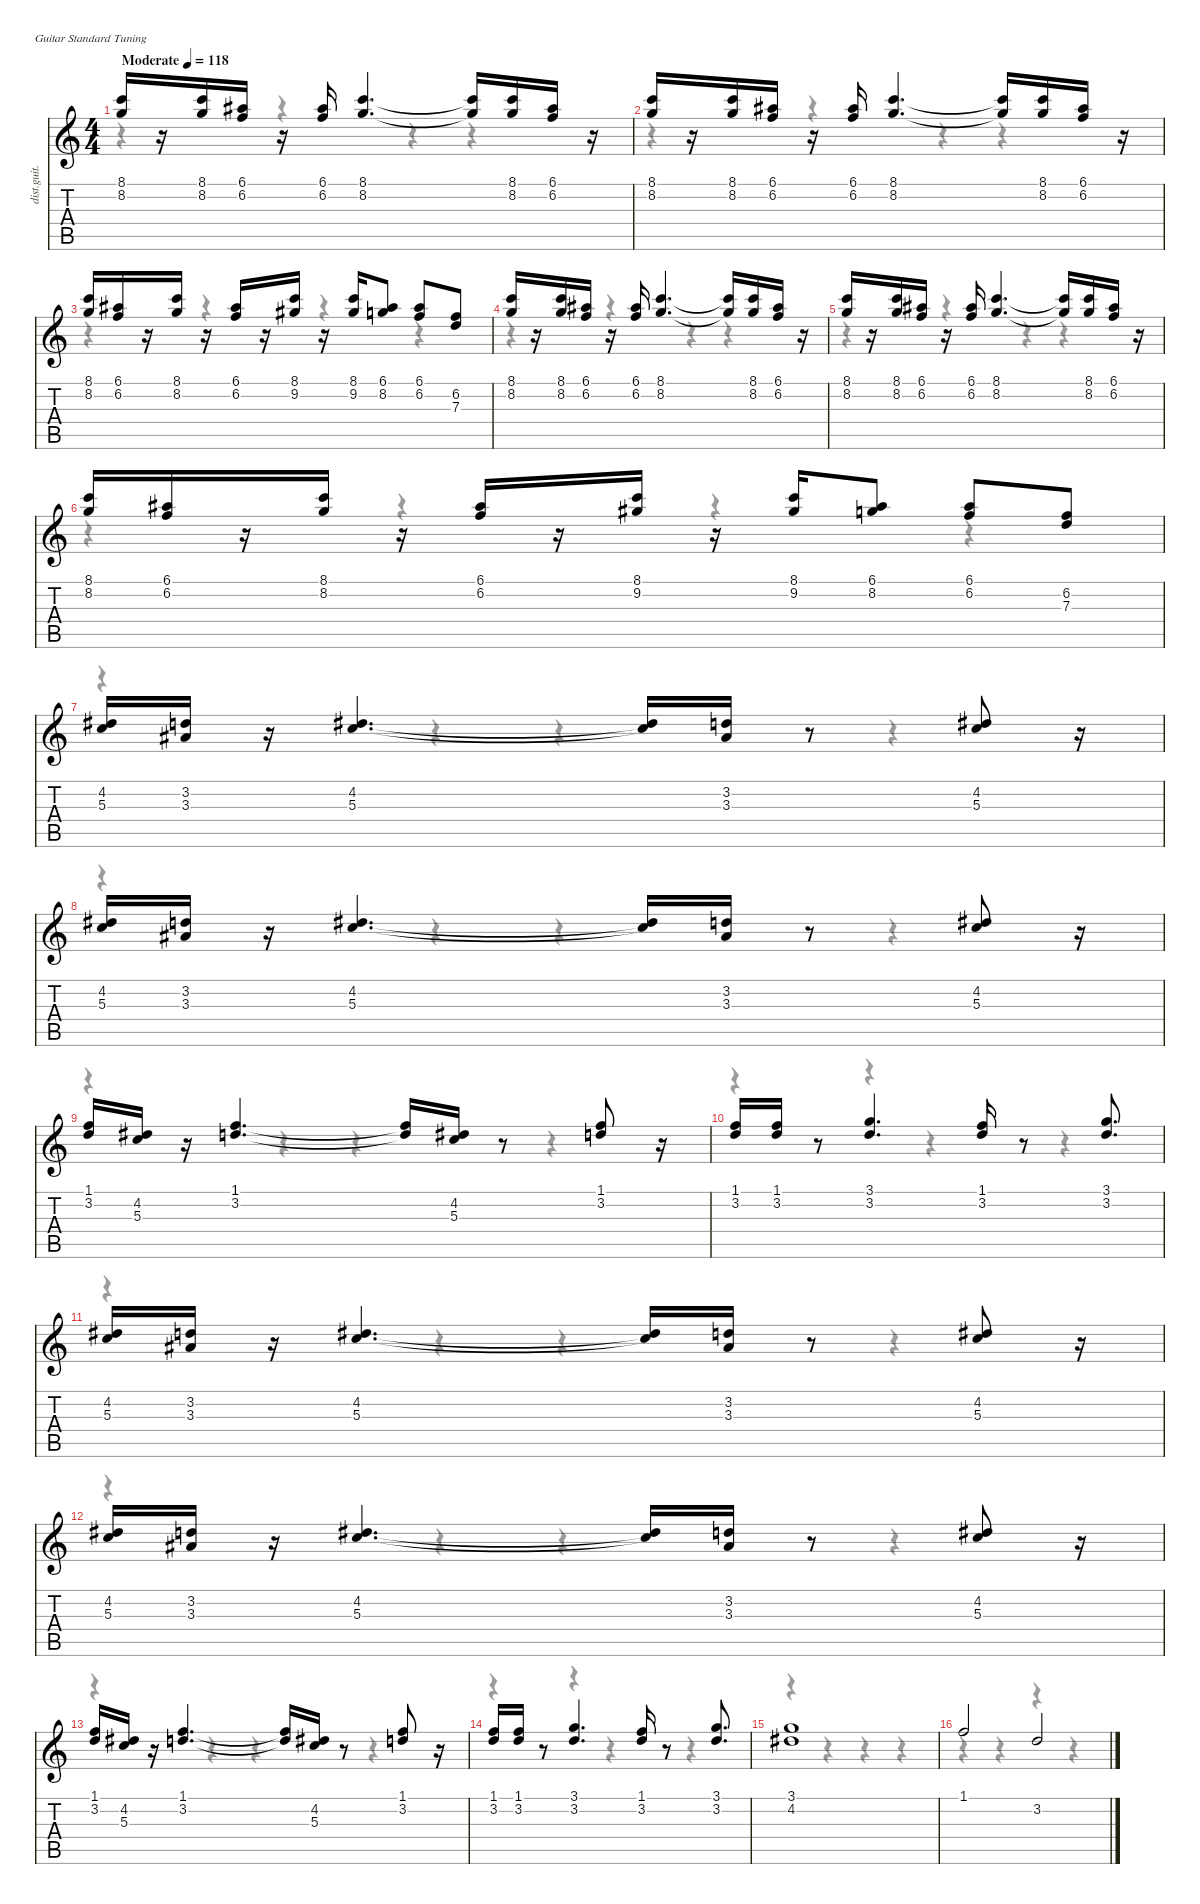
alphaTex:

\defaultSystemsLayout 4
\hideDynamics
\bracketExtendMode nobrackets
\track ("Rhythm 1" "dist.guit.") {instrument distortionguitar}
\staff {score tabs}
\tuning (E4 B3 G3 D3 A2 E2)
\voice
\ts (4 4)
\beaming (8 2 2 2 2)
\tempo (118 "Moderate")
\clef g2
\ks c
(8.1 8.2).16{dy f instrument distortionguitar} r.16 (8.1 8.2).16 (6.1{acc #} 6.2).16 r.16 (6.1{acc #} 6.2).16 (8.1 8.2).4{d} (8.1{t} 8.2{t}).16 (8.1 8.2).16 (6.1{acc #} 6.2).16 r.16 |
(8.1 8.2).16 r.16 (8.1 8.2).16 (6.1{acc #} 6.2).16 r.16 (6.1{acc #} 6.2).16 (8.1 8.2).4{d} (8.1{t} 8.2{t}).16 (8.1 8.2).16 (6.1{acc #} 6.2).16 r.16 |
(8.1 8.2).16 (6.1{acc #} 6.2).16 r.16 (8.1 8.2).16 r.16 (6.1{acc #} 6.2).16 r.16 (8.1 9.2{acc #}).16 r.16 (8.1 9.2{acc #}).16 (6.1{acc #} 8.2).8 (6.1{acc #} 6.2).8 (6.2 7.3).8 |
(8.1 8.2).16 r.16 (8.1 8.2).16 (6.1{acc #} 6.2).16 r.16 (6.1{acc #} 6.2).16 (8.1 8.2).4{d} (8.1{t} 8.2{t}).16 (8.1 8.2).16 (6.1{acc #} 6.2).16 r.16 |
(8.1 8.2).16 r.16 (8.1 8.2).16 (6.1{acc #} 6.2).16 r.16 (6.1{acc #} 6.2).16 (8.1 8.2).4{d} (8.1{t} 8.2{t}).16 (8.1 8.2).16 (6.1{acc #} 6.2).16 r.16 |
(8.1 8.2).16 (6.1{acc #} 6.2).16 r.16 (8.1 8.2).16 r.16 (6.1{acc #} 6.2).16 r.16 (8.1 9.2{acc #}).16 r.16 (8.1 9.2{acc #}).16 (6.1{acc #} 8.2).8 (6.1{acc #} 6.2).8 (6.2 7.3).8 |
(4.2{acc #} 5.3).16 (3.2 3.3{acc #}).16 r.16 (4.2{acc #} 5.3).4{d} (4.2{t acc #} 5.3{t}).16 (3.2 3.3{acc #}).16 r.8 (4.2{acc #} 5.3).8 r.16 |
(4.2{acc #} 5.3).16 (3.2 3.3{acc #}).16 r.16 (4.2{acc #} 5.3).4{d} (4.2{t acc #} 5.3{t}).16 (3.2 3.3{acc #}).16 r.8 (4.2{acc #} 5.3).8 r.16 |
(1.1 3.2).16 (4.2{acc #} 5.3).16 r.16 (1.1 3.2).4{d} (1.1{t} 3.2{t}).16 (4.2{acc #} 5.3).16 r.8 (1.1 3.2).8 r.16 |
(1.1 3.2).16 (1.1 3.2).16 r.8 (3.1 3.2).4{d} (1.1 3.2).16 r.8 (3.1 3.2).8{d} |
(4.2{acc #} 5.3).16 (3.2 3.3{acc #}).16 r.16 (4.2{acc #} 5.3).4{d} (4.2{t acc #} 5.3{t}).16 (3.2 3.3{acc #}).16 r.8 (4.2{acc #} 5.3).8 r.16 |
(4.2{acc #} 5.3).16 (3.2 3.3{acc #}).16 r.16 (4.2{acc #} 5.3).4{d} (4.2{t acc #} 5.3{t}).16 (3.2 3.3{acc #}).16 r.8 (4.2{acc #} 5.3).8 r.16 |
(1.1 3.2).16 (4.2{acc #} 5.3).16 r.16 (1.1 3.2).4{d} (1.1{t} 3.2{t}).16 (4.2{acc #} 5.3).16 r.8 (1.1 3.2).8 r.16 |
(1.1 3.2).16 (1.1 3.2).16 r.8 (3.1 3.2).4{d} (1.1 3.2).16 r.8 (3.1 3.2).8{d} |
(3.1 4.2{acc #}).1 |
1.1.2 3.2.2
\voice
\clef g2
\ottava regular
\simile none
\ks c
r.4{dy mf} r.4 r.4 r.4 |
r.4 r.4 r.4 r.4 |
r.4 r.4 r.4 r.4 |
r.4 r.4 r.4 r.4 |
r.4 r.4 r.4 r.4 |
r.4 r.4 r.4 r.4 |
r.4 r.4 r.4 r.4 |
r.4 r.4 r.4 r.4 |
r.4 r.4 r.4 r.4 |
r.4 r.4 r.4 r.4 |
r.4 r.4 r.4 r.4 |
r.4 r.4 r.4 r.4 |
r.4 r.4 r.4 r.4 |
r.4 r.4 r.4 r.4 |
r.4 r.4 r.4 r.4 |
r.4 r.4 r.4 r.4
